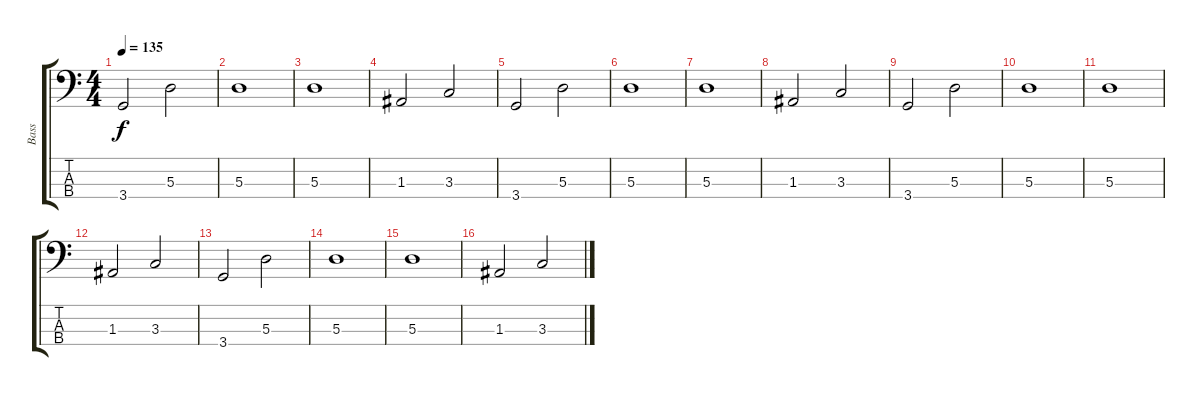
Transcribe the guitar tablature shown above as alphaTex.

\track ("Bass" "Bass") {instrument electricbassfinger}
\staff {score tabs}
\tuning (G2 D2 A1 E1) {hide}
\ts (4 4)
\tempo 135
\clef f4
\ks c
3.4.2{dy f} 5.3.2 |
5.3.1 |
5.3.1 |
1.3.2 3.3.2 |
3.4.2 5.3.2 |
5.3.1 |
5.3.1 |
1.3.2 3.3.2 |
3.4.2 5.3.2 |
5.3.1 |
5.3.1 |
1.3.2 3.3.2 |
3.4.2 5.3.2 |
5.3.1 |
5.3.1 |
1.3.2 3.3.2
